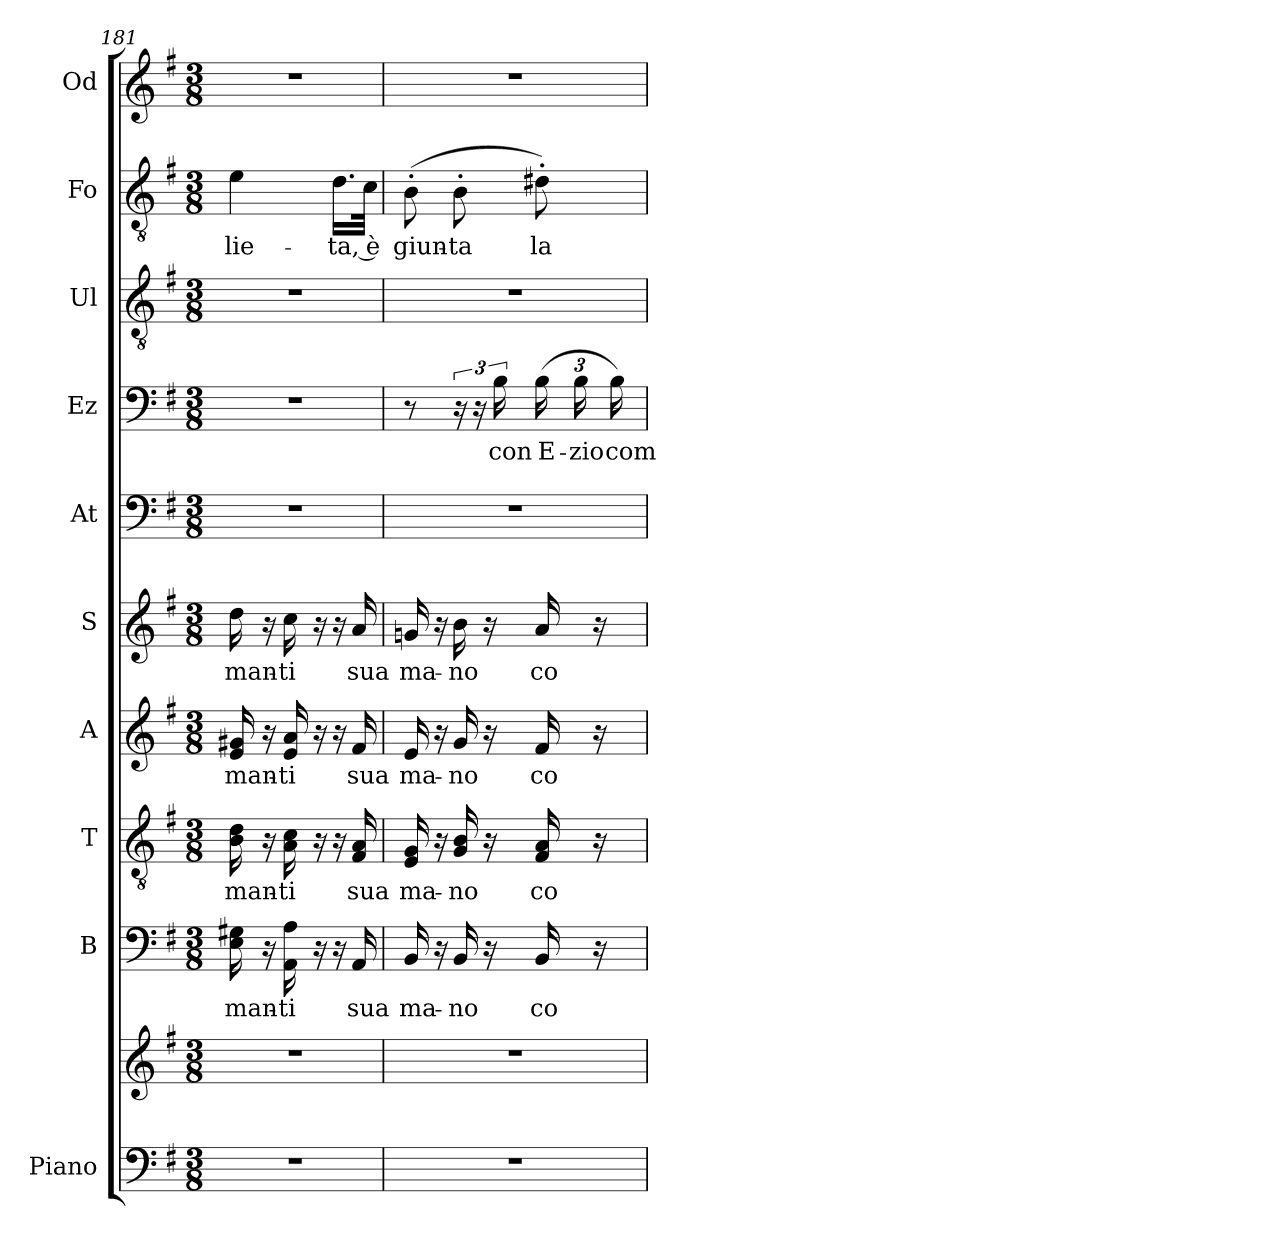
**kern	**kern	**kern	**text	**kern	**text	**kern	**text	**kern	**text	**kern	**kern	**text	**kern	**kern	**text	**kern
*part10	*part10	*part9	*part9	*part8	*part8	*part7	*part7	*part6	*part6	*part5	*part4	*part4	*part3	*part2	*part2	*part1
*staff11	*staff10	*staff9	*staff9	*staff8	*staff8	*staff7	*staff7	*staff6	*staff6	*staff5	*staff4	*staff4	*staff3	*staff2	*staff2	*staff1
*I"Piano	*	*I"B	*	*I"T	*	*I"A	*	*I"S	*	*I"At	*I"Ez	*	*I"Ul	*I"Fo	*	*I"Od
*I'Pno	*	*I'B	*	*I'T	*	*I'A	*	*I'S	*	*I'At	*I'Ez	*	*I'Ul	*I'Fo	*	*I'Od
!!LO:PB:g=z
*clefF4	*clefG2	*clefF4	*	*clefGv2	*	*clefG2	*	*clefG2	*	*clefF4	*clefF4	*	*clefGv2	*clefGv2	*	*clefG2
*k[f#]	*k[f#]	*k[f#]	*	*k[f#]	*	*k[f#]	*	*k[f#]	*	*k[f#]	*k[f#]	*	*k[f#]	*k[f#]	*	*k[f#]
*M3/8	*M3/8	*M3/8	*	*M3/8	*	*M3/8	*	*M3/8	*	*M3/8	*M3/8	*	*M3/8	*M3/8	*	*M3/8
=181	=181	=181	=181	=181	=181	=181	=181	=181	=181	=181	=181	=181	=181	=181	=181	=181
!	!	!	!LO:LY:b	!	!LO:LY:b	!	!LO:LY:b	!	!LO:LY:b	!	!	!	!	!	!LO:LY:b	!
4.r	4.r	16E\ 16G#X!\	-man-	16B!\ 16d\	-man-	16e/ 16g#X!/	-man-	16dd\	-man-	4.r	4.r	.	4.r	4e\	-lie-	4.r
.	.	16r	.	16r	.	16r	.	16r	.	.	.	.	.	.	.	.
!	!	!	!LO:LY:b	!	!LO:LY:b	!	!LO:LY:b	!	!LO:LY:b	!	!	!	!	!	!	!
.	.	16AA\ 16A!\	-ti	16A!\ 16c\	-ti	16e/ 16a!/	-ti	16cc\	-ti	.	.	.	.	.	.	.
.	.	16r	.	16r	.	16r	.	16r	.	.	.	.	.	.	.	.
!	!	!	!	!	!	!	!	!	!	!	!	!	!	!	!LO:LY:b	!
.	.	16r	.	16r	.	16r	.	16r	.	.	.	.	.	16.d\LL	-ta, è	.
!	!	!	!LO:LY:b	!	!LO:LY:b	!	!LO:LY:b	!	!LO:LY:b	!	!	!	!	!	!	!
.	.	16AA/	sua	16F#!/ 16A/	sua	16f#/	sua	16a/	sua	.	.	.	.	.	.	.
.	.	.	.	.	.	.	.	.	.	.	.	.	.	32c\JJk	.	.
=182	=182	=182	=182	=182	=182	=182	=182	=182	=182	=182	=182	=182	=182	=182	=182	=182
!	!	!	!LO:LY:b	!	!LO:LY:b	!	!LO:LY:b	!	!LO:LY:b	!	!	!	!	!	!LO:LY:b	!
4.r	4.r	16BB/	ma-	16E!/ 16G/	ma-	16e/	ma-	16gn/	ma-	4.r	8r	.	4.r	(>8B'\	giun-	4.r
.	.	16r	.	16r	.	16r	.	16r	.	.	.	.	.	.	.	.
!	!	!	!LO:LY:b	!	!LO:LY:b	!	!LO:LY:b	!	!LO:LY:b	!	!	!	!	!	!LO:LY:b	!
.	.	16BB/	-no	16G!/ 16B/	-no	16g/	-no	16b\	-no	.	24r	.	.	8B'\	-ta	.
.	.	.	.	.	.	.	.	.	.	.	24r	.	.	.	.	.
.	.	16r	.	16r	.	16r	.	16r	.	.	.	.	.	.	.	.
!	!	!	!	!	!	!	!	!	!	!	!	!LO:LY:b	!	!	!	!
.	.	.	.	.	.	.	.	.	.	.	24B\	con	.	.	.	.
!	!	!	!LO:LY:b	!	!LO:LY:b	!	!LO:LY:b	!	!LO:LY:b	!	!	!	!	!	!	!
*	*	*	*	*	*	*	*	*	*	*	*Xbrackettup	*	*	*	*	*
!	!	!	!	!	!	!	!	!	!	!	!	!LO:LY:b	!	!	!LO:LY:b	!
.	.	16BB/	co-	16F#!/ 16A/	co-	16f#/	co-	16a/	co-	.	(>24B\	E-	.	8d#X'\)	la	.
!	!	!	!	!	!	!	!	!	!	!	!	!LO:LY:b	!	!	!	!
.	.	.	.	.	.	.	.	.	.	.	24B\	-zio	.	.	.	.
.	.	16r	.	16r	.	16r	.	16r	.	.	.	.	.	.	.	.
!	!	!	!	!	!	!	!	!	!	!	!	!LO:LY:b	!	!	!	!
.	.	.	.	.	.	.	.	.	.	.	24B\)	com-	.	.	.	.
=	=	=	=	=	=	=	=	=	=	=	=	=	=	=	=	=
*-	*-	*-	*-	*-	*-	*-	*-	*-	*-	*-	*-	*-	*-	*-	*-	*-
